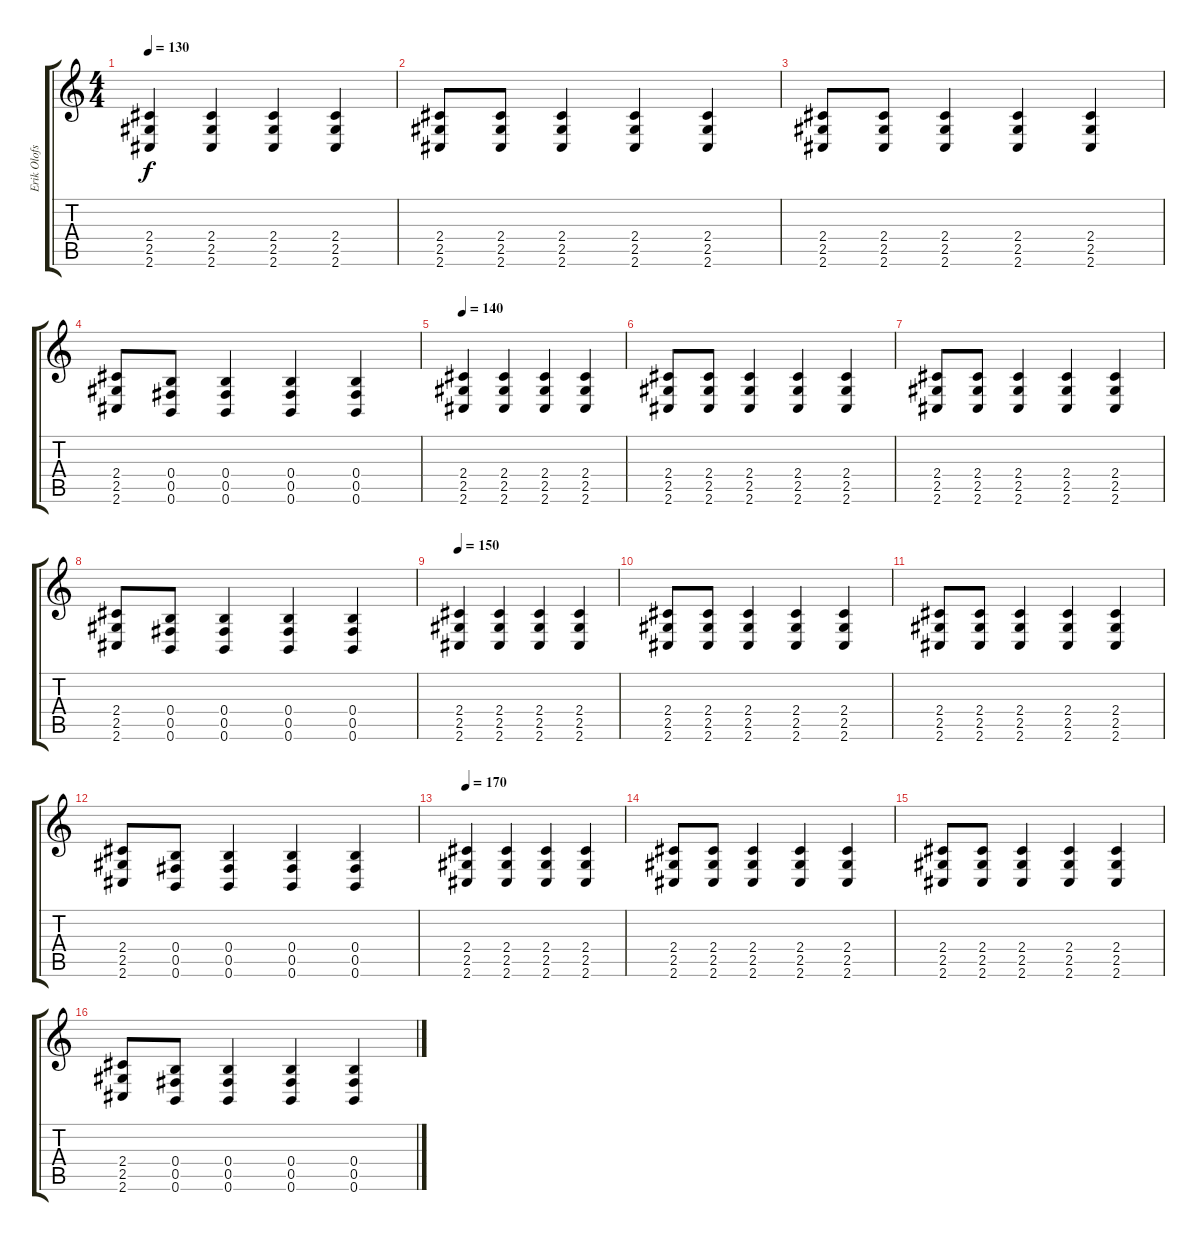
\track ("Erik Olofsson (Extra)" "Erik Olofs") {instrument overdrivenguitar}
\staff {score tabs}
\tuning (Db4 Ab3 E3 B2 Gb2 B1) {hide}
\ts (4 4)
\tempo 130
\clef g2
\ks c
(2.4 2.5 2.6).4{dy f} (2.4 2.5 2.6).4 (2.4 2.5 2.6).4 (2.4 2.5 2.6).4 |
(2.4 2.5 2.6).8 (2.4 2.5 2.6).8 (2.4 2.5 2.6).4 (2.4 2.5 2.6).4 (2.4 2.5 2.6).4 |
(2.4 2.5 2.6).8 (2.4 2.5 2.6).8 (2.4 2.5 2.6).4 (2.4 2.5 2.6).4 (2.4 2.5 2.6).4 |
(2.4 2.5 2.6).8 (0.4 0.5 0.6).8 (0.4 0.5 0.6).4 (0.4 0.5 0.6).4 (0.4 0.5 0.6).4 |
\tempo 140
(2.4 2.5 2.6).4 (2.4 2.5 2.6).4 (2.4 2.5 2.6).4 (2.4 2.5 2.6).4 |
(2.4 2.5 2.6).8 (2.4 2.5 2.6).8 (2.4 2.5 2.6).4 (2.4 2.5 2.6).4 (2.4 2.5 2.6).4 |
(2.4 2.5 2.6).8 (2.4 2.5 2.6).8 (2.4 2.5 2.6).4 (2.4 2.5 2.6).4 (2.4 2.5 2.6).4 |
(2.4 2.5 2.6).8 (0.4 0.5 0.6).8 (0.4 0.5 0.6).4 (0.4 0.5 0.6).4 (0.4 0.5 0.6).4 |
\tempo 150
(2.4 2.5 2.6).4 (2.4 2.5 2.6).4 (2.4 2.5 2.6).4 (2.4 2.5 2.6).4 |
(2.4 2.5 2.6).8 (2.4 2.5 2.6).8 (2.4 2.5 2.6).4 (2.4 2.5 2.6).4 (2.4 2.5 2.6).4 |
(2.4 2.5 2.6).8 (2.4 2.5 2.6).8 (2.4 2.5 2.6).4 (2.4 2.5 2.6).4 (2.4 2.5 2.6).4 |
(2.4 2.5 2.6).8 (0.4 0.5 0.6).8 (0.4 0.5 0.6).4 (0.4 0.5 0.6).4 (0.4 0.5 0.6).4 |
\tempo 170
(2.4 2.5 2.6).4 (2.4 2.5 2.6).4 (2.4 2.5 2.6).4 (2.4 2.5 2.6).4 |
(2.4 2.5 2.6).8 (2.4 2.5 2.6).8 (2.4 2.5 2.6).4 (2.4 2.5 2.6).4 (2.4 2.5 2.6).4 |
(2.4 2.5 2.6).8 (2.4 2.5 2.6).8 (2.4 2.5 2.6).4 (2.4 2.5 2.6).4 (2.4 2.5 2.6).4 |
(2.4 2.5 2.6).8 (0.4 0.5 0.6).8 (0.4 0.5 0.6).4 (0.4 0.5 0.6).4 (0.4 0.5 0.6).4
